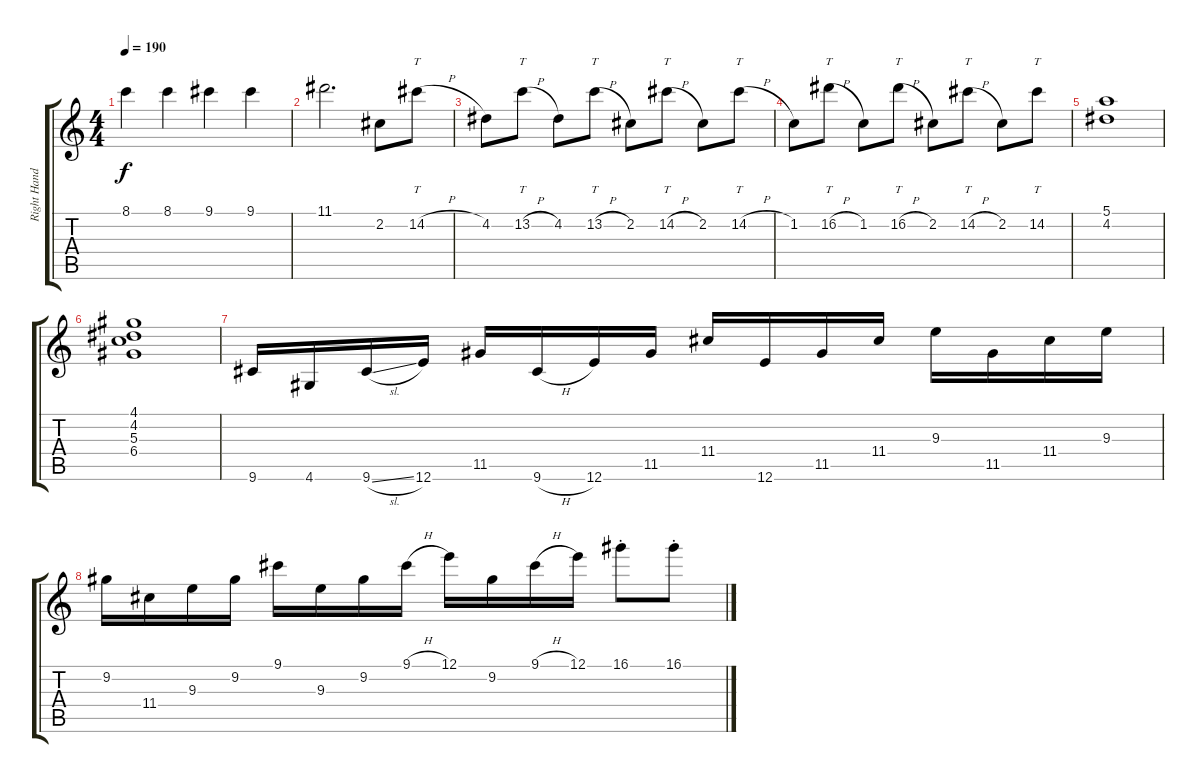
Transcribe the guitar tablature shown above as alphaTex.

\track ("Right Hand" "Right Hand") {instrument distortionguitar}
\staff {score tabs}
\tuning (E4 B3 G3 D3 A2 E2) {hide}
\ts (4 4)
\tempo 190
\clef g2
\ks c
8.1.4{dy f} 8.1.4 9.1.4 9.1.4 |
11.1.2{d} 2.2.8 14.2{h}.8{tt} |
4.2.8 13.2{h}.8{tt} 4.2.8 13.2{h}.8{tt} 2.2.8 14.2{h}.8{tt} 2.2.8 14.2{h}.8{tt} |
1.2.8 16.2{h}.8{tt} 1.2.8 16.2{h}.8{tt} 2.2.8 14.2{h}.8{tt} 2.2.8 14.2.8{tt} |
(5.1 4.2).1 |
(4.1 4.2 5.3 6.4).1 |
9.6.16 4.6.16 9.6{sl}.16 12.6.16 11.5.16 9.6{h}.16 12.6.16 11.5.16 11.4.16 12.6.16 11.5.16 11.4.16 9.3.16 11.5.16 11.4.16 9.3.16 |
9.2.16 11.4.16 9.3.16 9.2.16 9.1.16 9.3.16 9.2.16 9.1{h}.16 12.1.16 9.2.16 9.1{h}.16 12.1.16 16.1{st}.8 16.1{st}.8
